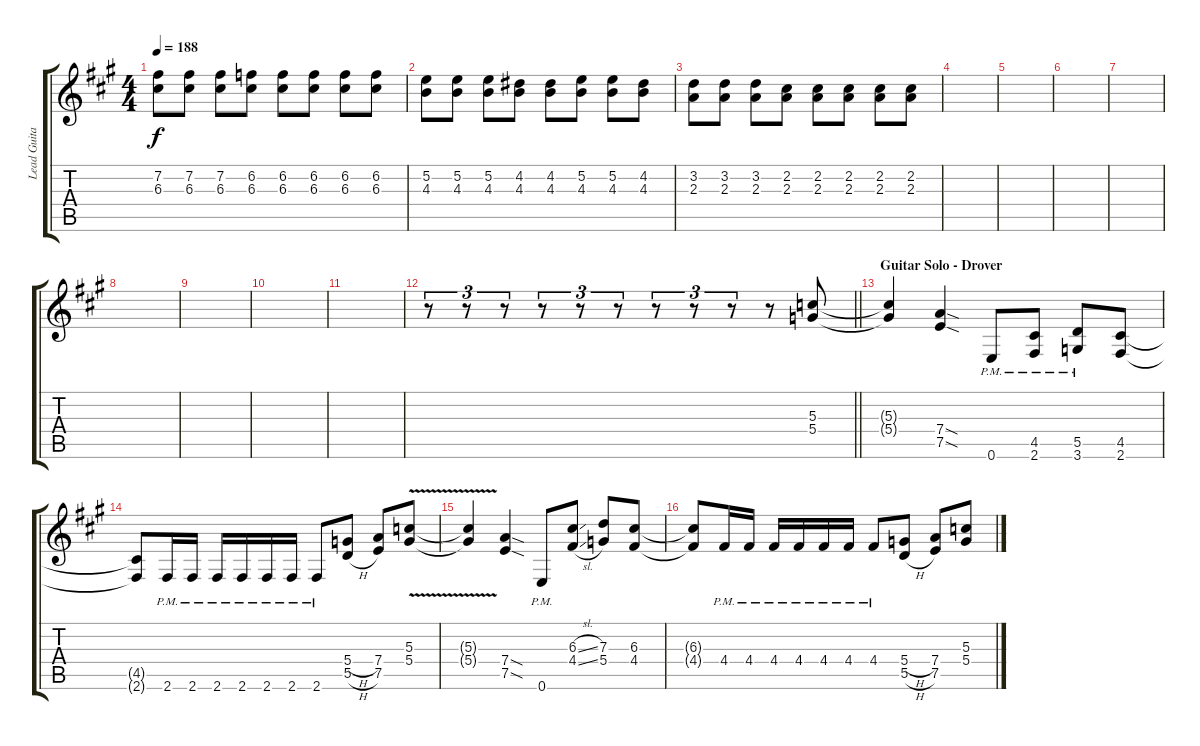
\track ("Lead Guitar(G.Drover)" "Lead Guita") {instrument overdrivenguitar}
\staff {score tabs}
\tuning (E4 B3 G3 D3 A2 E2) {hide}
\ts (4 4)
\tempo 188
\clef g2
\ks a
(7.2 6.3).8{dy f} (7.2 6.3).8 (7.2 6.3).8 (6.2 6.3).8 (6.2 6.3).8 (6.2 6.3).8 (6.2 6.3).8 (6.2 6.3).8 |
(5.2 4.3).8 (5.2 4.3).8 (5.2 4.3).8 (4.2 4.3).8 (4.2 4.3).8 (5.2 4.3).8 (5.2 4.3).8 (4.2 4.3).8 |
(3.2 2.3).8 (3.2 2.3).8 (3.2 2.3).8 (2.2 2.3).8 (2.2 2.3).8 (2.2 2.3).8 (2.2 2.3).8 (2.2 2.3).8 |
|
|
|
|
|
|
|
|
\barLineRight lightlight
r.8{tu (3 2)} r.8{tu (3 2)} r.8{tu (3 2)} r.8{tu (3 2)} r.8{tu (3 2)} r.8{tu (3 2)} r.8{tu (3 2)} r.8{tu (3 2)} r.8{tu (3 2)} r.8 (5.3 5.4).8 |
\section ("" "Guitar Solo - Drover")
(5.3{t} 5.4{t}).4 (7.4{sod} 7.5{sod}).4 0.6{pm}.8 (4.5{pm} 2.6{pm}).8 (5.5{pm} 3.6{pm}).8 (4.5 2.6).8 |
(4.5{t} 2.6{t}).8 2.6{pm}.16 2.6{pm}.16 2.6{pm}.16 2.6{pm}.16 2.6{pm}.16 2.6{pm}.16 2.6{pm}.8 (5.4{h} 5.5{h}).8 (7.4 7.5).8 (5.3{v} 5.4{v}).8 |
(5.3{t} 5.4{t}).4 (7.4{sod} 7.5{sod}).4 0.6{pm}.8 (6.3{sl} 4.4{sl}).8 (7.3 5.4).8 (6.3 4.4).8 |
(6.3{t} 4.4{t}).8 4.4{pm}.16 4.4{pm}.16 4.4{pm}.16 4.4{pm}.16 4.4{pm}.16 4.4{pm}.16 4.4{pm}.8 (5.4{h} 5.5{h}).8 (7.4 7.5).8 (5.3 5.4).8
